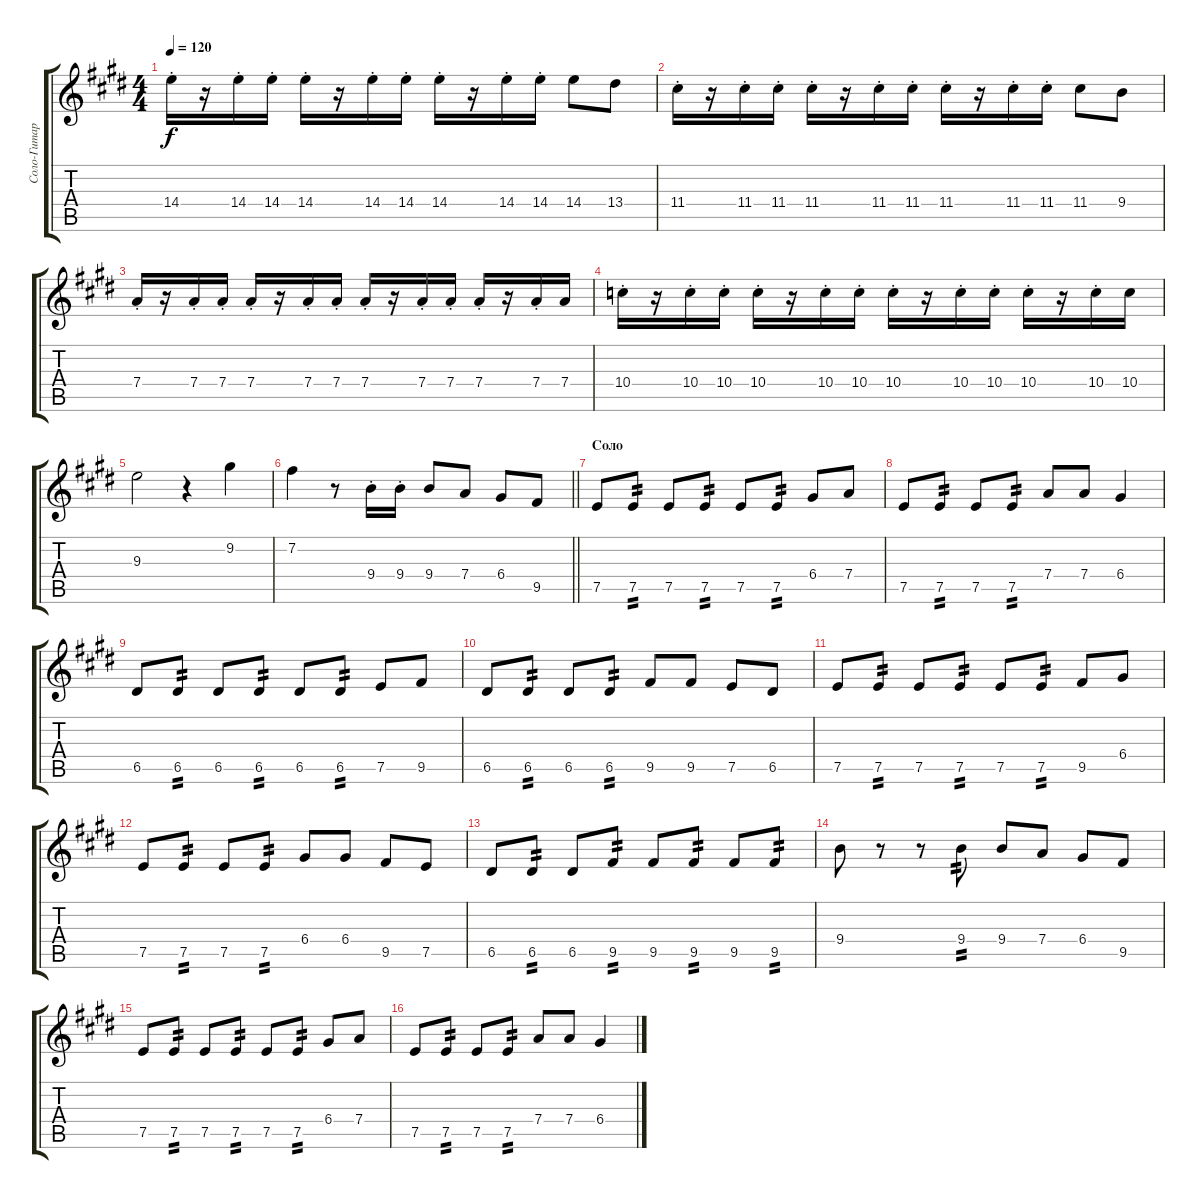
\track ("Соло-Гитара 1" "Соло-Гитар") {instrument electricguitarjazz}
\staff {score tabs}
\tuning (E4 B3 G3 D3 A2 E2) {hide}
\ts (4 4)
\tempo 120
\clef g2
\ks e
14.4{st}.16{dy f} r.16 14.4{st}.16 14.4{st}.16 14.4{st}.16 r.16 14.4{st}.16 14.4{st}.16 14.4{st}.16 r.16 14.4{st}.16 14.4{st}.16 14.4.8 13.4.8 |
11.4{st}.16 r.16 11.4{st}.16 11.4{st}.16 11.4{st}.16 r.16 11.4{st}.16 11.4{st}.16 11.4{st}.16 r.16 11.4{st}.16 11.4{st}.16 11.4.8 9.4.8 |
7.4{st}.16 r.16 7.4{st}.16 7.4{st}.16 7.4{st}.16 r.16 7.4{st}.16 7.4{st}.16 7.4{st}.16 r.16 7.4{st}.16 7.4{st}.16 7.4{st}.16 r.16 7.4{st}.16 7.4.16 |
10.4{st}.16 r.16 10.4{st}.16 10.4{st}.16 10.4{st}.16 r.16 10.4{st}.16 10.4{st}.16 10.4{st}.16 r.16 10.4{st}.16 10.4{st}.16 10.4{st}.16 r.16 10.4{st}.16 10.4.16 |
9.3.2 r.4 9.2.4 |
\barLineRight lightlight
7.2.4 r.8 9.4{st}.16 9.4{st}.16 9.4.8 7.4.8 6.4.8 9.5.8 |
\section ("" "Соло")
7.5.8 7.5.8{tp 2} 7.5.8 7.5.8{tp 2} 7.5.8 7.5.8{tp 2} 6.4.8 7.4.8 |
7.5.8 7.5.8{tp 2} 7.5.8 7.5.8{tp 2} 7.4.8 7.4.8 6.4.4 |
6.5.8 6.5.8{tp 2} 6.5.8 6.5.8{tp 2} 6.5.8 6.5.8{tp 2} 7.5.8 9.5.8 |
6.5.8 6.5.8{tp 2} 6.5.8 6.5.8{tp 2} 9.5.8 9.5.8 7.5.8 6.5.8 |
7.5.8 7.5.8{tp 2} 7.5.8 7.5.8{tp 2} 7.5.8 7.5.8{tp 2} 9.5.8 6.4.8 |
7.5.8 7.5.8{tp 2} 7.5.8 7.5.8{tp 2} 6.4.8 6.4.8 9.5.8 7.5.8 |
6.5.8 6.5.8{tp 2} 6.5.8 9.5.8{tp 2} 9.5.8 9.5.8{tp 2} 9.5.8 9.5.8{tp 2} |
9.4.8 r.8 r.8 9.4.8{tp 2} 9.4.8 7.4.8 6.4.8 9.5.8 |
7.5.8 7.5.8{tp 2} 7.5.8 7.5.8{tp 2} 7.5.8 7.5.8{tp 2} 6.4.8 7.4.8 |
7.5.8 7.5.8{tp 2} 7.5.8 7.5.8{tp 2} 7.4.8 7.4.8 6.4.4
